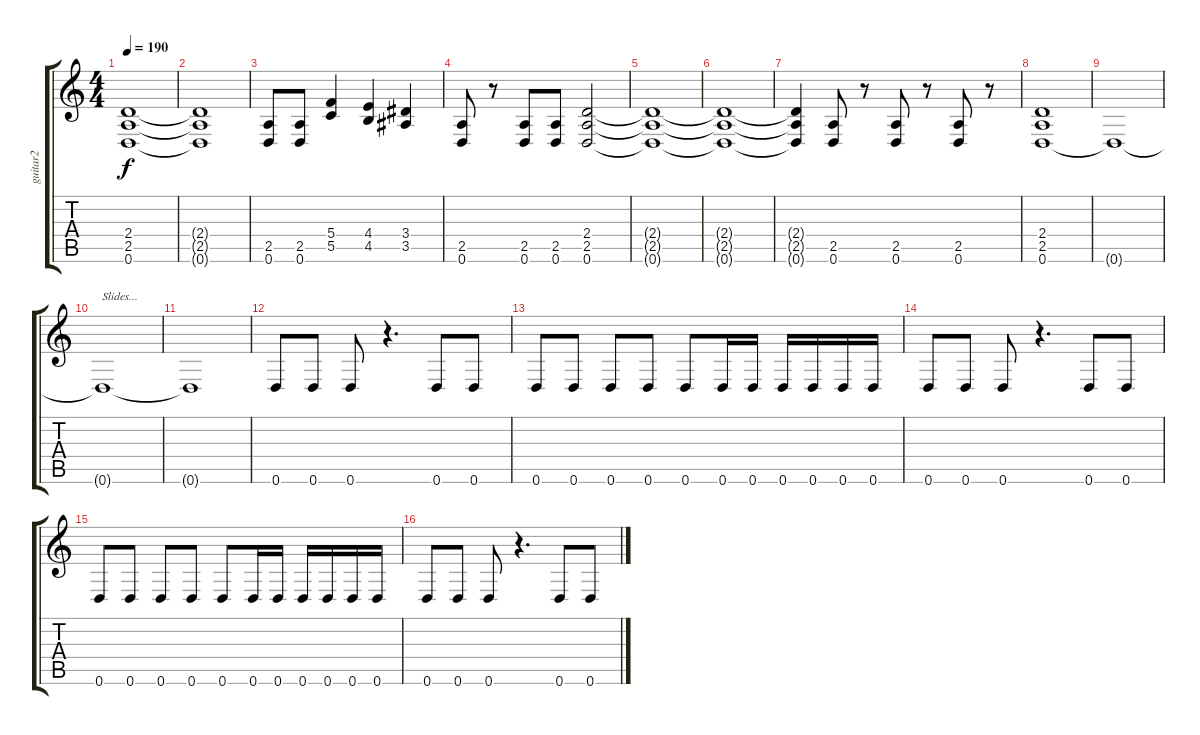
\track ("guitar2" "guitar2") {instrument distortionguitar}
\staff {score tabs}
\tuning (D4 A3 F3 C3 G2 D2) {hide}
\ts (4 4)
\tempo 190
\clef g2
\ks c
(2.4{t} 2.5{t} 0.6{t}).1{dy f} |
(2.4{t} 2.5{t} 0.6{t}).1 |
(2.5 0.6).8 (2.5 0.6).8 (5.4 5.5).4 (4.4 4.5).4 (3.4 3.5).4 |
(2.5 0.6).8 r.8 (2.5 0.6).8 (2.5 0.6).8 (2.4 2.5 0.6).2 |
(2.4{t} 2.5{t} 0.6{t}).1 |
(2.4{t} 2.5{t} 0.6{t}).1 |
(2.4{t} 2.5{t} 0.6{t}).4 (2.5 0.6).8 r.8 (2.5 0.6).8 r.8 (2.5 0.6).8 r.8 |
(2.4 2.5 0.6).1 |
0.6{t}.1 |
0.6{t}.1{txt "Slides..."} |
0.6{t}.1 |
0.6.8 0.6.8 0.6.8 r.4{d} 0.6.8 0.6.8 |
0.6.8 0.6.8 0.6.8 0.6.8 0.6.8 0.6.16 0.6.16 0.6.16 0.6.16 0.6.16 0.6.16 |
0.6.8 0.6.8 0.6.8 r.4{d} 0.6.8 0.6.8 |
0.6.8 0.6.8 0.6.8 0.6.8 0.6.8 0.6.16 0.6.16 0.6.16 0.6.16 0.6.16 0.6.16 |
0.6.8 0.6.8 0.6.8 r.4{d} 0.6.8 0.6.8
